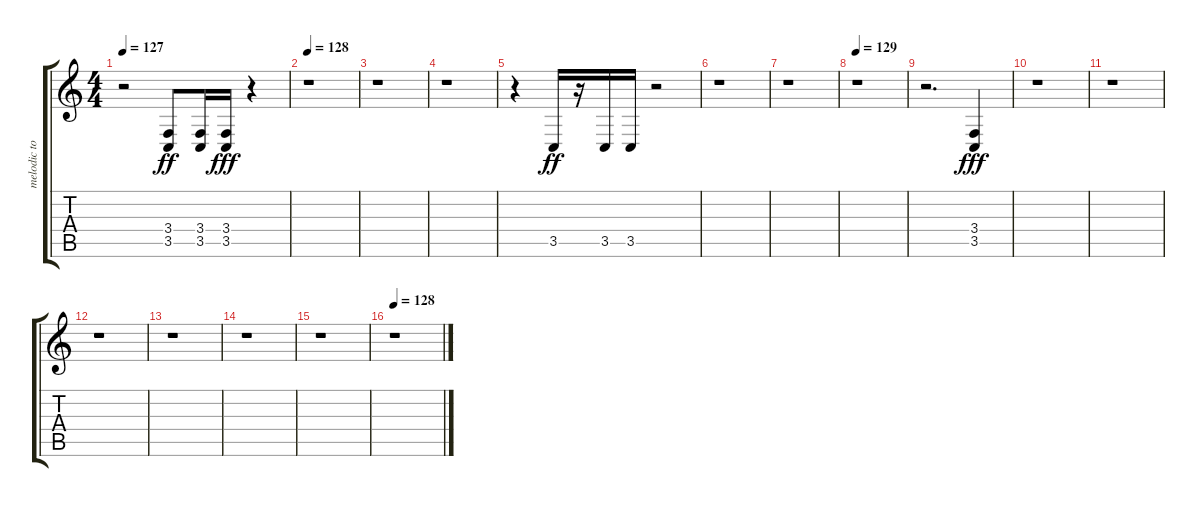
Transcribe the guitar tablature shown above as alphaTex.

\track ("melodic tom" "melodic to") {instrument melodictom}
\staff {score tabs}
\tuning (E4 B3 G3 D3 A2 E2) {hide}
\ts (4 4)
\tempo 127
\clef g2
\ks c
r.2{dy ff} (3.4 3.5).8 (3.4 3.5).16 (3.4 3.5).16{dy fff} r.4 |
\tempo 128
r.1 |
r.1 |
r.1 |
r.4 3.5.16{dy ff} r.16 3.5.16 3.5.16 r.2 |
r.1 |
r.1 |
\tempo 129
r.1 |
r.2{d} (3.4 3.5).4{dy fff} |
r.1 |
r.1 |
r.1 |
r.1 |
r.1 |
r.1 |
\tempo 128
r.1
